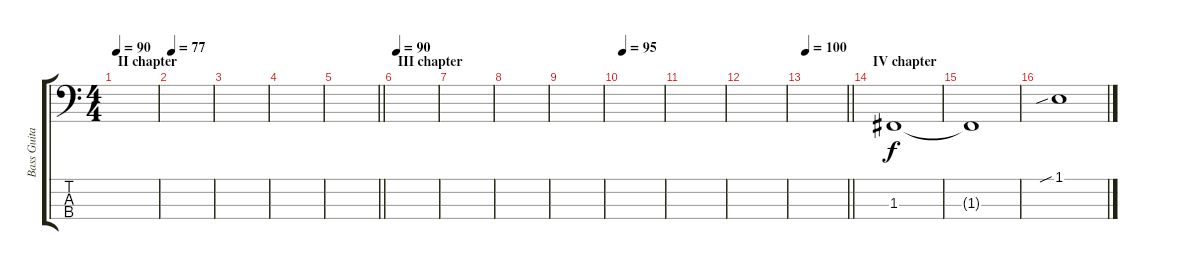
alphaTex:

\track ("Bass Guitar" "Bass Guita") {instrument electricbassfinger}
\staff {score tabs}
\tuning (Eb2 Bb1 F1 C1) {hide}
\ts (4 4)
\section ("" "II chapter")
\tempo 90
\clef f4
\ks c
|
\tempo 77
|
|
|
\barLineRight lightlight
|
\section ("" "III chapter")
\tempo 90
|
|
|
|
\tempo 95
|
|
|
\tempo 100
\barLineRight lightlight
|
\section ("" "IV chapter")
1.3.1 |
1.3{t}.1 |
1.1{sib}.1
